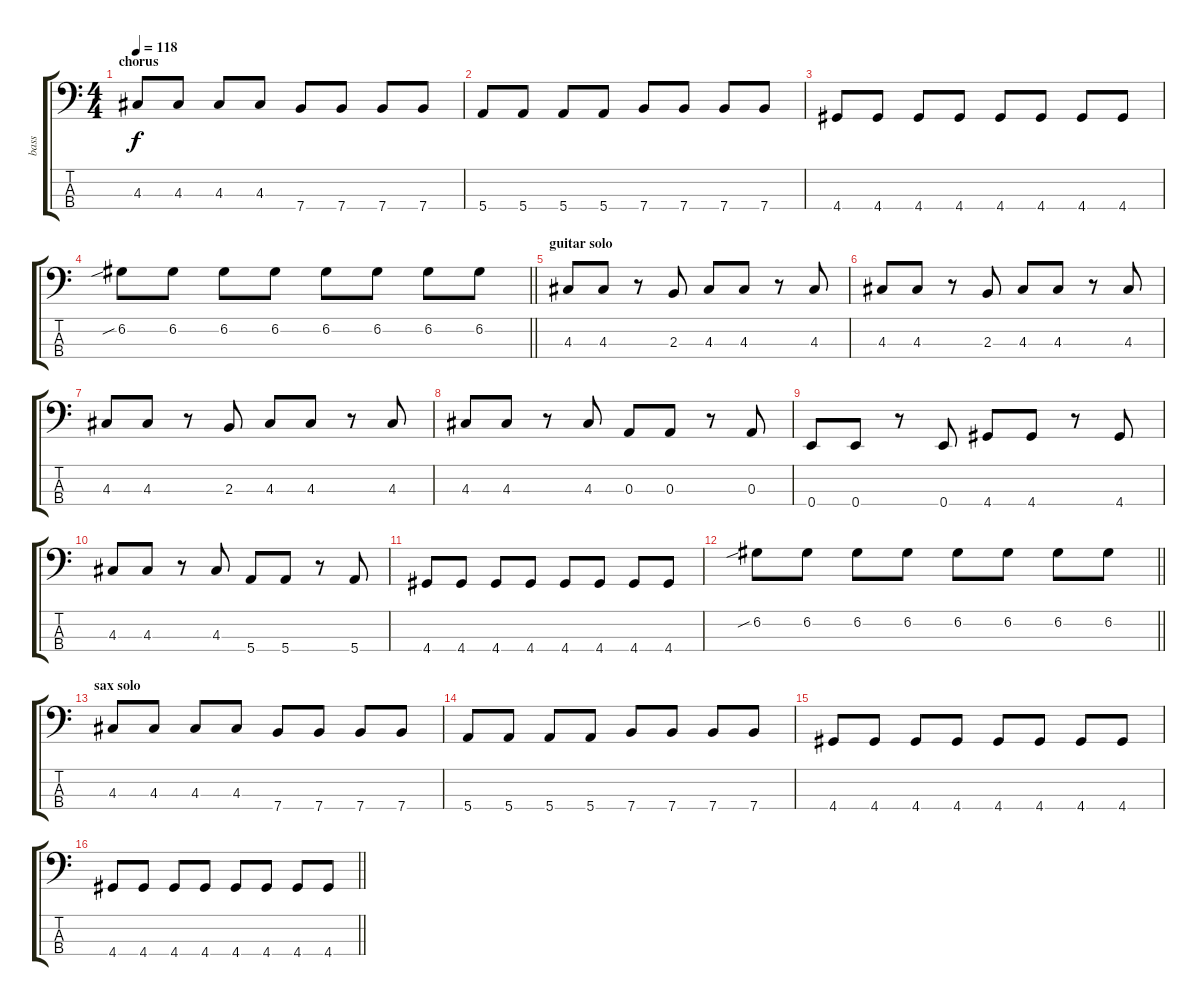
\track ("bass" "bass") {instrument electricbassfinger}
\staff {score tabs}
\tuning (G2 D2 A1 E1) {hide}
\ts (4 4)
\section ("" "chorus ")
\tempo 118
\clef f4
\ks c
4.3.8{dy f} 4.3.8 4.3.8 4.3.8 7.4.8 7.4.8 7.4.8 7.4.8 |
5.4.8 5.4.8 5.4.8 5.4.8 7.4.8 7.4.8 7.4.8 7.4.8 |
4.4.8 4.4.8 4.4.8 4.4.8 4.4.8 4.4.8 4.4.8 4.4.8 |
\barLineRight lightlight
6.2{sib}.8 6.2.8 6.2.8 6.2.8 6.2.8 6.2.8 6.2.8 6.2.8 |
\section ("" "guitar solo")
4.3.8 4.3.8 r.8 2.3.8 4.3.8 4.3.8 r.8 4.3.8 |
4.3.8 4.3.8 r.8 2.3.8 4.3.8 4.3.8 r.8 4.3.8 |
4.3.8 4.3.8 r.8 2.3.8 4.3.8 4.3.8 r.8 4.3.8 |
4.3.8 4.3.8 r.8 4.3.8 0.3.8 0.3.8 r.8 0.3.8 |
0.4.8 0.4.8 r.8 0.4.8 4.4.8 4.4.8 r.8 4.4.8 |
4.3.8 4.3.8 r.8 4.3.8 5.4.8 5.4.8 r.8 5.4.8 |
4.4.8 4.4.8 4.4.8 4.4.8 4.4.8 4.4.8 4.4.8 4.4.8 |
\barLineRight lightlight
6.2{sib}.8 6.2.8 6.2.8 6.2.8 6.2.8 6.2.8 6.2.8 6.2.8 |
\section ("" "sax solo")
4.3.8 4.3.8 4.3.8 4.3.8 7.4.8 7.4.8 7.4.8 7.4.8 |
5.4.8 5.4.8 5.4.8 5.4.8 7.4.8 7.4.8 7.4.8 7.4.8 |
4.4.8 4.4.8 4.4.8 4.4.8 4.4.8 4.4.8 4.4.8 4.4.8 |
\barLineRight lightlight
4.4.8 4.4.8 4.4.8 4.4.8 4.4.8 4.4.8 4.4.8 4.4.8
